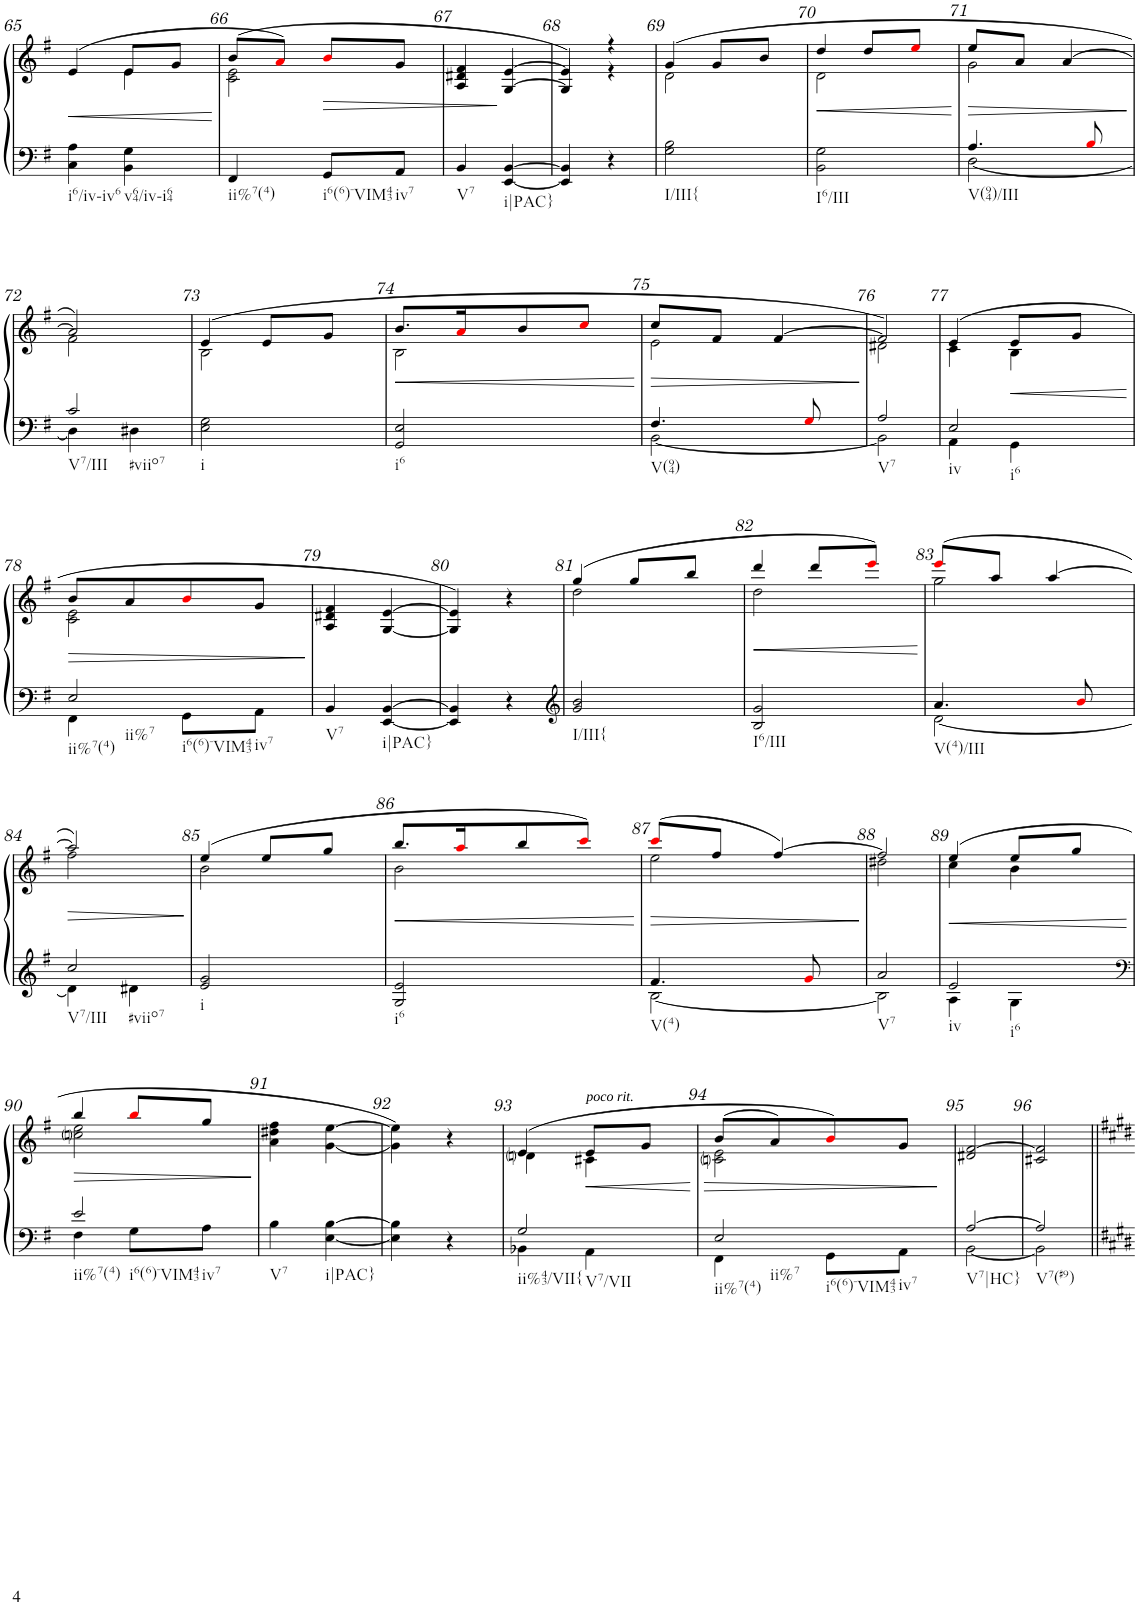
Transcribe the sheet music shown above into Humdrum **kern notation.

**kern	**kern	**dynam
*part1	*part1	*part1
*staff2	*staff1	*staff1/2
*I"Midi_1	*	*
!!LO:PB:g=z
*clefF4	*clefG2	*
*k[f#]	*k[f#]	*
*G:	*G:	*
*M2/4	*M2/4	*
=65	=65	=65
*^	*	*
!LO:TX:b:t=i6/iv-iv6	!	!	!
!	!	!	!LO:HP:b
*	*	*^	*
4C\ 4A\	2ryy	(>4e/	4ryy	<
!LO:TX:b:t=v64/iv-i64	!	!	!	!
4BB\ 4G\	.	8e/L	4e\	.
.	.	8g/J	.	.
*v	*v	*	*	*
*	*v	*v	*
.	.	[
=66	=66	=66
*^	*^	*
!LO:TX:b:t=ii%7(4)	!	!	!	!
4FF#/	2ryy	(>8b/L	2c\ 2e\	.
.	.	8ai/J)	.	.
!LO:TX:b:t=i6(6)-VIM43	!	!	!	!
!	!	!	!	!LO:HP:b
8GG/L	.	8bi/L	.	>
!LO:TX:b:t=iv7	!	!	!	!
8AA/J	.	8g/J	.	.
=67	=67	=67	=67	=67
!LO:TX:b:t=V7	!	!	!	!
4BB/	2ryy	4A/ 4d#X/ 4f#/	4ryy	.
!LO:TX:b:t=i|PAC}	!	!	!	!
[4EE/ [4BB/	.	[4e/	[4G/	]
=68	=68	=68	=68	=68
4EE/] 4BB/]	2ryy	4e/])	4G/]	.
4r	.	4r	4r	.
=69	=69	=69	=69	=69
!LO:TX:b:t=I/III{	!	!	!	!
2G\ 2B\	2ryy	(>4g/	2d\	.
.	.	8g/L	.	.
.	.	8b/J	.	.
=70	=70	=70	=70	=70
!LO:TX:b:t=I6/III	!	!	!	!
!	!	!	!	!LO:HP:b
2BB\ 2G\	2ryy	4dd/	2d\	<
.	.	8dd/L	.	.
.	.	8eei/J	.	.
*v	*v	*	*	*
*	*v	*v	*
.	.	[
=71	=71	=71
*^	*	*
!LO:TX:b:t=V(94)/III	!	!	!
!	!	!	!LO:HP:b
*	*	*^	*
4.A/	[2D\	8ee/L	2g\	>
.	.	8a/J	.	.
.	.	[4a/	.	.
8Bi/	.	.	.	.
*v	*v	*	*	*
*	*v	*v	*
.	.	]
!!LO:LB:g=z
=72	=72	=72
*^	*^	*
!LO:TX:b:t=V7/III	!	!	!	!
!LO:TX:b:t=#viio7	!	!	!	!
2c/	4D\]	2a/])	2f#\	.
.	4D#X\	.	.	.
=73	=73	=73	=73	=73
!LO:TX:b:t=i	!	!	!	!
2E\ 2G\	2ryy	(>4e/	2B\	.
.	.	8e/L	.	.
.	.	8g/J	.	.
=74	=74	=74	=74	=74
!LO:TX:b:t=i6	!	!	!	!
!	!	!	!	!LO:HP:b
2GG/ 2E/	2ryy	8.b/L	2B\	<
.	.	16ai/K	.	.
.	.	8b/	.	.
.	.	8cci/J	.	.
*v	*v	*	*	*
*	*v	*v	*
.	.	[
=75	=75	=75
*^	*	*
!LO:TX:b:t=V(94)	!	!	!
!	!	!	!LO:HP:b
*	*	*^	*
4.F#/	[2BB\	8cc/L	2e\	>
.	.	8f#/J	.	.
.	.	[4f#/	.	.
8Gi/	.	.	.	.
*v	*v	*	*	*
*	*v	*v	*
.	.	]
=76	=76	=76
*^	*^	*
!LO:TX:b:t=V7	!	!	!	!
2A/	2BB\]	2f#/])	2d#X\	.
=77	=77	=77	=77	=77
!LO:TX:b:t=iv	!	!	!	!
!LO:TX:b:t=i6	!	!	!	!
2E/	4AA\	(>4e/	4c\	.
!	!	!	!	!LO:HP:b
.	4GG\	8e/L	4B\	<
.	.	8g/J	.	.
*v	*v	*	*	*
*	*v	*v	*
.	.	[
!!LO:LB:g=z
=78	=78	=78
*^	*	*
!LO:TX:b:t=ii%7(4)	!	!	!
!LO:TX:b:t=ii%7	!	!	!
!LO:TX:b:t=i6(6)-VIM43	!	!	!
!LO:TX:b:t=iv7	!	!	!
!	!	!	!LO:HP:b
*	*	*^	*
2E/	4FF#\	8b/L	2c\ 2e\	>
.	.	8a/	.	.
.	8GG\L	8bi/	.	.
.	8AA\J	8g/J	.	.
*v	*v	*	*	*
*	*v	*v	*
.	.	]
=79	=79	=79
*^	*^	*
!LO:TX:b:t=V7	!	!	!	!
4BB/	2ryy	4A/ 4d#X/ 4f#/	2ryy	.
!LO:TX:b:t=i|PAC}	!	!	!	!
[4EE/ [4BB/	.	[4G/ [4e/	.	.
=80	=80	=80	=80	=80
4EE/] 4BB/]	2ryy	4G/] 4e/])	2ryy	.
4r	.	4r	.	.
=81	=81	=81	=81	=81
*clefG2	*	*	*	*
!LO:TX:b:t=I/III{	!	!	!	!
2g/ 2b/	2ryy	(>4gg/	2dd\	.
.	.	8gg/L	.	.
.	.	8bb/J	.	.
=82	=82	=82	=82	=82
!LO:TX:b:t=I6/III	!	!	!	!
!	!	!	!	!LO:HP:b
2B/ 2g/	2ryy	4ddd/	2dd\	<
.	.	8ddd/L	.	.
.	.	8eeei/J)	.	.
*v	*v	*	*	*
*	*v	*v	*
.	.	[
=83	=83	=83
*^	*^	*
!LO:TX:b:t=V(4)/III	!	!	!	!
4.a/	[2d\	(>8eeei/L	2gg\	.
.	.	8aa/J	.	.
.	.	[4aa/	.	.
8bi/	.	.	.	.
!!LO:LB:g=z	!!
=84	=84	=84	=84	=84
!LO:TX:b:t=V7/III	!	!	!	!
!LO:TX:b:t=#viio7	!	!	!	!
!	!	!	!	!LO:HP:b
2cc/	4d\]	2aa/])	2ff#\	>
.	4d#X\	.	.	.
*v	*v	*	*	*
*	*v	*v	*
.	.	]
=85	=85	=85
*^	*^	*
!LO:TX:b:t=i	!	!	!	!
2e/ 2g/	2ryy	(>4ee/	2b\	.
.	.	8ee/L	.	.
.	.	8gg/J	.	.
=86	=86	=86	=86	=86
!LO:TX:b:t=i6	!	!	!	!
!	!	!	!	!LO:HP:b
2G/ 2e/	2ryy	8.bb/L	2b\	<
.	.	16aai/K	.	.
.	.	8bb/	.	.
.	.	8ccci/J)	.	.
*v	*v	*	*	*
*	*v	*v	*
.	.	[
=87	=87	=87
*^	*	*
!LO:TX:b:t=V(4)	!	!	!
!	!	!	!LO:HP:b
*	*	*^	*
4.f#/	[2B\	(>8ccci/L	2ee\	>
.	.	8ff#/J	.	.
.	.	[4ff#/)	.	.
8gi/	.	.	.	.
*v	*v	*	*	*
*	*v	*v	*
.	.	]
=88	=88	=88
*^	*^	*
!LO:TX:b:t=V7	!	!	!	!
2a/	2B\]	2ff#/]	2dd#X\	.
=89	=89	=89	=89	=89
!LO:TX:b:t=iv	!	!	!	!
!LO:TX:b:t=i6	!	!	!	!
!	!	!	!	!LO:HP:b
2e/	4A\	(>4ee/	4cc\	<
.	4G\	8ee/L	4b\	.
.	.	8gg/J	.	.
*v	*v	*	*	*
*	*v	*v	*
.	.	[
!!LO:LB:g=z
=90	=90	=90
*clefF4	*	*
*^	*	*
!LO:TX:b:t=ii%7(4)	!	!	!
!LO:TX:b:t=i6(6)-VIM43	!	!	!
!LO:TX:b:t=iv7	!	!	!
!	!	!	!LO:HP:b
*	*	*^	*
2e/	4F#\	4bb/	2ccnj\ 2ee\	>
.	8G\L	8bbi/L	.	.
.	8A\J	8gg/J	.	.
*v	*v	*	*	*
*	*v	*v	*
.	.	]
=91	=91	=91
*^	*^	*
!LO:TX:b:t=V7	!	!	!	!
4B\	2ryy	4a\ 4dd#X\ 4ff#\	2ryy	.
!LO:TX:b:t=i|PAC}	!	!	!	!
[4E\ [4B\	.	[4g\ [4ee\	.	.
=92	=92	=92	=92	=92
4E\] 4B\]	2ryy	4g\] 4ee\])	2ryy	.
4r	.	4r	.	.
=93	=93	=93	=93	=93
!LO:TX:b:t=ii%43/VII{	!	!	!	!
!LO:TX:b:t=V7/VII	!	!	!	!
2G/	4BB-X\	(>4e/	4dnj\	.
!	!	!LO:TX:a:i:t=poco rit.	!	!
!	!	!	!	!LO:HP:b
.	4AA\	8e/L	4c#X\	<
.	.	8g/J	.	.
*v	*v	*	*	*
*	*v	*v	*
.	.	[
=94	=94	=94
*^	*	*
!LO:TX:b:t=ii%7(4)	!	!	!
!LO:TX:b:t=ii%7	!	!	!
!LO:TX:b:t=i6(6)-VIM43	!	!	!
!LO:TX:b:t=iv7	!	!	!
!	!	!	!LO:HP:b
*	*	*^	*
2E/	4FF#\	(>8b/L	2cnj\ 2e\	>
.	.	8a/)	.	.
.	8GG\L	8bi/)	.	.
.	8AA\J	8g/J	.	.
*v	*v	*	*	*
*	*v	*v	*
.	.	]
=95	=95	=95
*^	*^	*
!LO:TX:b:t=V7|HC}	!	!	!	!
[2A/	[2BB\	2d#X/ [2f#/	2ryy	.
=96	=96	=96	=96	=96
!LO:TX:b:t=V7(#9)	!	!	!	!
2A/]	2BB\]	2c#X/ 2f#/]	2ryy	.
*v	*v	*	*	*
*	*v	*v	*
=||	=||	=||
*-	*-	*-
